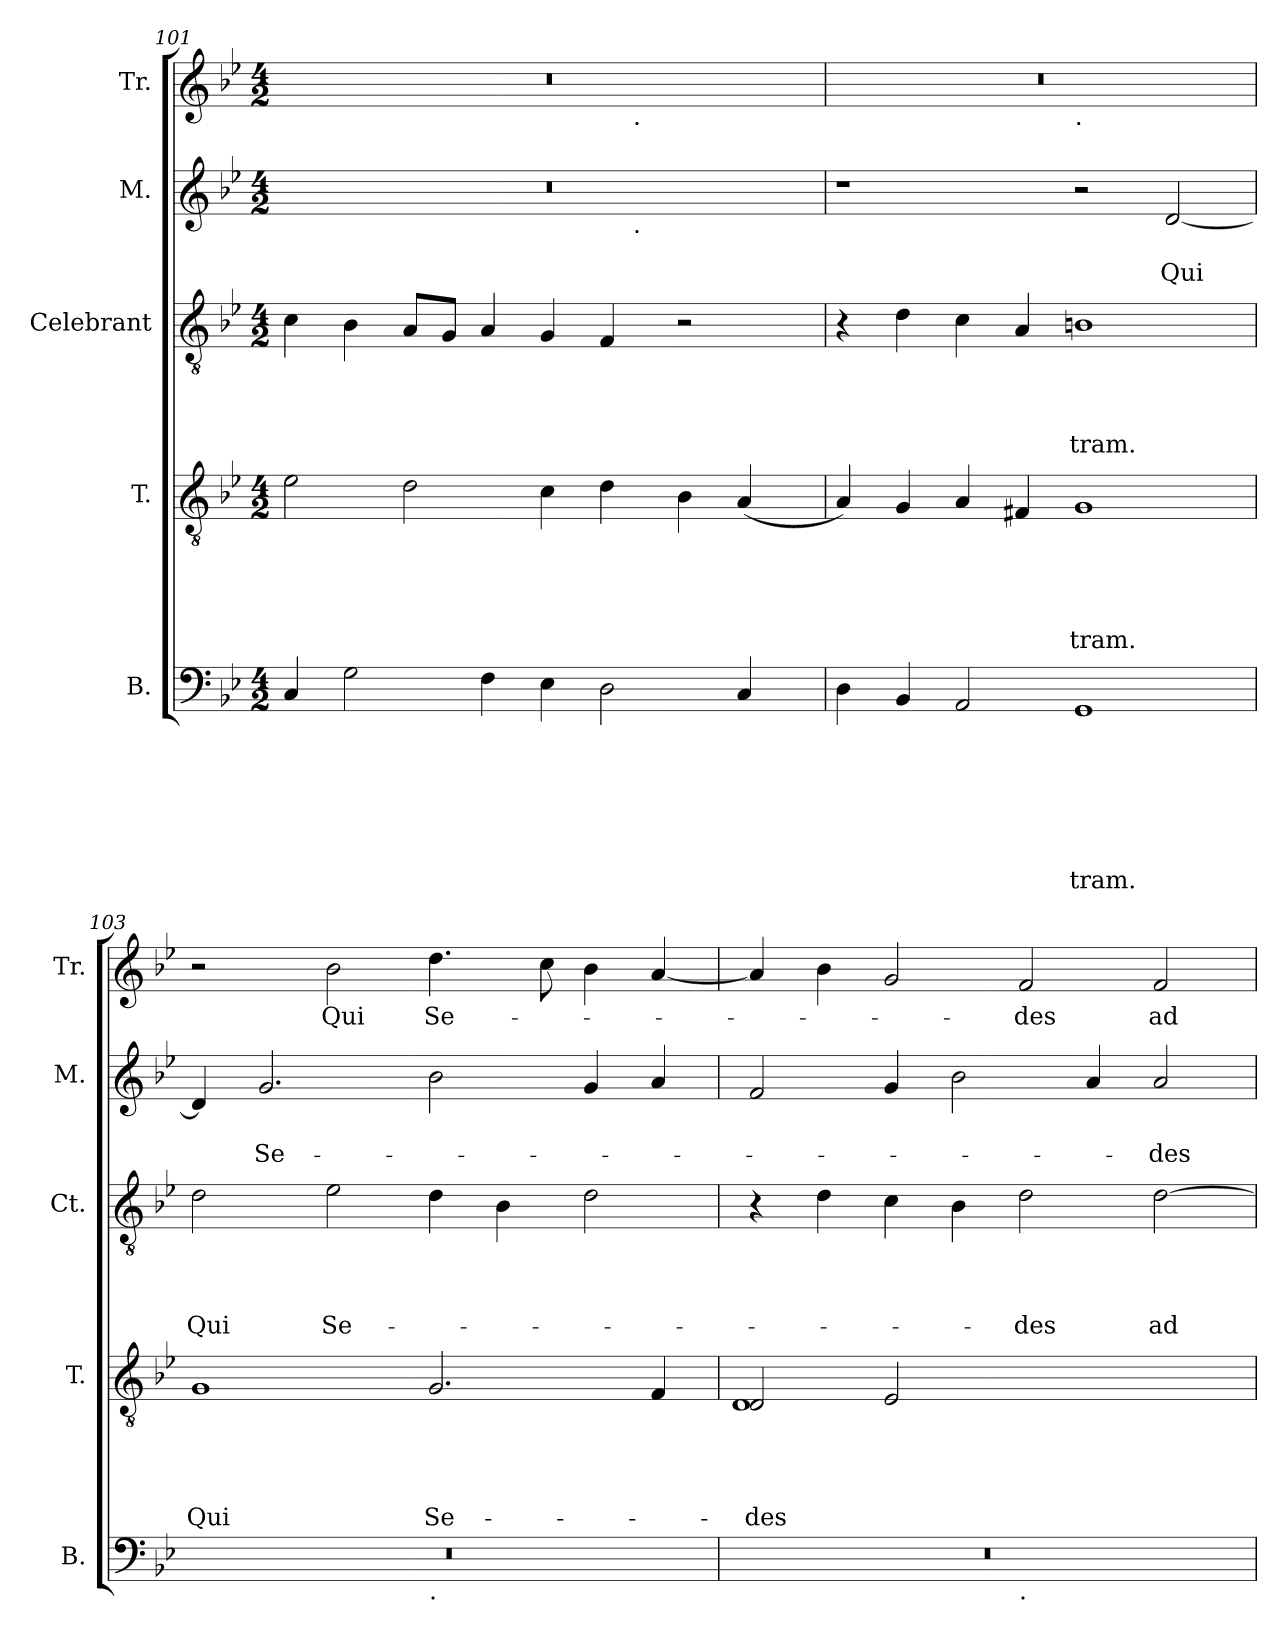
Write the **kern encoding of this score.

**kern	**text	**text	**text	**text	**text	**text	**text	**kern	**text	**text	**text	**text	**text	**kern	**text	**text	**text	**text	**kern	**text	**text	**kern	**text
*part5	*part5	*part5	*part5	*part5	*part5	*part5	*part5	*part4	*part4	*part4	*part4	*part4	*part4	*part3	*part3	*part3	*part3	*part3	*part2	*part2	*part2	*part1	*part1
*staff5	*staff5	*staff5	*staff5	*staff5	*staff5	*staff5	*staff5	*staff4	*staff4	*staff4	*staff4	*staff4	*staff4	*staff3	*staff3	*staff3	*staff3	*staff3	*staff2	*staff2	*staff2	*staff1	*staff1
*I"B.	*	*	*	*	*	*	*	*I"T.	*	*	*	*	*	*I"Celebrant	*	*	*	*	*I"M.	*	*	*I"Tr.	*
*I'B.	*	*	*	*	*	*	*	*I'T.	*	*	*	*	*	*I'Ct.	*	*	*	*	*I'M.	*	*	*I'Tr.	*
!!LO:LB:g=z
*clefF4	*	*	*	*	*	*	*	*clefGv2	*	*	*	*	*	*clefGv2	*	*	*	*	*clefG2	*	*	*clefG2	*
*k[b-e-]	*	*	*	*	*	*	*	*k[b-e-]	*	*	*	*	*	*k[b-e-]	*	*	*	*	*k[b-e-]	*	*	*k[b-e-]	*
*B-:	*	*	*	*	*	*	*	*B-:	*	*	*	*	*	*B-:	*	*	*	*	*B-:	*	*	*B-:	*
*M4/2	*	*	*	*	*	*	*	*M4/2	*	*	*	*	*	*M4/2	*	*	*	*	*M4/2	*	*	*M4/2	*
=101	=101	=101	=101	=101	=101	=101	=101	=101	=101	=101	=101	=101	=101	=101	=101	=101	=101	=101	=101	=101	=101	=101	=101
*	*	*	*	*	*	*	*	*	*	*	*	*	*	*	*	*	*	*	*^	*	*	*^	*
4C/	.	.	.	.	.	.	.	2e-\	.	.	.	.	.	4c\	.	.	.	.	0r	1ryy	.	.	0r	1ryy	.
2G\	.	.	.	.	.	.	.	.	.	.	.	.	.	4B-\	.	.	.	.	.	.	.	.	.	.	.
.	.	.	.	.	.	.	.	2d\	.	.	.	.	.	8A/L	.	.	.	.	.	.	.	.	.	.	.
.	.	.	.	.	.	.	.	.	.	.	.	.	.	8G/J	.	.	.	.	.	.	.	.	.	.	.
4F\	.	.	.	.	.	.	.	.	.	.	.	.	.	4A/	.	.	.	.	.	.	.	.	.	.	.
4E-\	.	.	.	.	.	.	.	4c\	.	.	.	.	.	4G/	.	.	.	.	.	4ryy	.	.	.	4ryy	.
2D\	.	.	.	.	.	.	.	4d\	.	.	.	.	.	4F/	.	.	.	.	.	16.ryy	.	.	.	16.ryy	.
!	!	!	!	!	!	!	!	!	!	!	!	!	!	!	!	!	!	!	!	!	!	!	!	!LO:TX:b:t=.	!
!	!	!	!	!	!	!	!	!	!	!	!	!	!	!	!	!	!	!	!	!LO:TX:b:t=.	!	!	!	!	!
.	.	.	.	.	.	.	.	.	.	.	.	.	.	.	.	.	.	.	.	2ryy	.	.	.	2ryy	.
.	.	.	.	.	.	.	.	4B-\	.	.	.	.	.	2r	.	.	.	.	.	.	.	.	.	.	.
4C/	.	.	.	.	.	.	.	(<4A/	.	.	.	.	.	.	.	.	.	.	.	.	.	.	.	.	.
.	.	.	.	.	.	.	.	.	.	.	.	.	.	.	.	.	.	.	.	8ryy	.	.	.	8ryy	.
.	.	.	.	.	.	.	.	.	.	.	.	.	.	.	.	.	.	.	.	32ryy	.	.	.	32ryy	.
*	*	*	*	*	*	*	*	*	*	*	*	*	*	*	*	*	*	*	*v	*v	*	*	*	*	*
=102	=102	=102	=102	=102	=102	=102	=102	=102	=102	=102	=102	=102	=102	=102	=102	=102	=102	=102	=102	=102	=102	=102	=102	=102
4D\	.	.	.	.	.	.	.	4A/)	.	.	.	.	.	4r	.	.	.	.	1r	.	.	0r	1ryy	.
4BB-/	.	.	.	.	.	.	.	4G/	.	.	.	.	.	4d\	.	.	.	.	.	.	.	.	.	.
2AA/	.	.	.	.	.	.	.	4A/	.	.	.	.	.	4c\	.	.	.	.	.	.	.	.	.	.
.	.	.	.	.	.	.	.	4F#/	.	.	.	.	.	4A/	.	.	.	.	.	.	.	.	.	.
!	!	!	!	!	!	!	!	!	!	!	!	!	!	!	!	!	!	!	!	!	!	!	!LO:TX:b:t=.	!
!	!	!	!	!	!	!	!LO:LY:b	!	!	!	!	!	!LO:LY:b	!	!	!	!	!LO:LY:b	!	!	!	!	!	!
1GG	.	.	.	.	.	.	-tram.	1G	.	.	.	.	-tram.	1Bn	.	.	.	-tram.	2r	.	.	.	1ryy	.
!	!	!	!	!	!	!	!	!	!	!	!	!	!	!	!	!	!	!	!	!	!LO:LY:b	!	!	!
.	.	.	.	.	.	.	.	.	.	.	.	.	.	.	.	.	.	.	[<2d/	.	Qui	.	.	.
=103	=103	=103	=103	=103	=103	=103	=103	=103	=103	=103	=103	=103	=103	=103	=103	=103	=103	=103	=103	=103	=103	=103	=103	=103
!	!	!	!	!	!	!	!	!	!	!	!	!	!LO:LY:b	!	!	!	!	!LO:LY:b	!	!	!	!	!	!
*^	*	*	*	*	*	*	*	*	*	*	*	*	*	*	*	*	*	*	*	*	*	*v	*v	*
0r	1ryy	.	.	.	.	.	.	.	1G	.	.	.	.	Qui	2d\	.	.	.	Qui	4d/]	.	.	2r	.
!	!	!	!	!	!	!	!	!	!	!	!	!	!	!	!	!	!	!	!	!	!	!LO:LY:b	!	!
.	.	.	.	.	.	.	.	.	.	.	.	.	.	.	.	.	.	.	.	2.g/	.	Se-	.	.
!	!	!	!	!	!	!	!	!	!	!	!	!	!	!	!	!	!	!	!LO:LY:b	!	!	!	!	!LO:LY:b
.	.	.	.	.	.	.	.	.	.	.	.	.	.	.	2e-\	.	.	.	Se-	.	.	.	2b-\	Qui
!	!LO:TX:b:t=.	!	!	!	!	!	!	!	!	!	!	!	!	!	!	!	!	!	!	!	!	!	!	!
!	!	!	!	!	!	!	!	!	!	!	!	!	!	!LO:LY:b	!	!	!	!	!	!	!	!	!	!LO:LY:b
.	1ryy	.	.	.	.	.	.	.	2.G/	.	.	.	.	Se-	4d\	.	.	.	.	2b-\	.	.	4.dd\	Se-
.	.	.	.	.	.	.	.	.	.	.	.	.	.	.	4B-\	.	.	.	.	.	.	.	.	.
.	.	.	.	.	.	.	.	.	.	.	.	.	.	.	.	.	.	.	.	.	.	.	8cc\	.
.	.	.	.	.	.	.	.	.	.	.	.	.	.	.	2d\	.	.	.	.	4g/	.	.	4b-\	.
.	.	.	.	.	.	.	.	.	4F/	.	.	.	.	.	.	.	.	.	.	4a/	.	.	[<4a/	.
=104	=104	=104	=104	=104	=104	=104	=104	=104	=104	=104	=104	=104	=104	=104	=104	=104	=104	=104	=104	=104	=104	=104	=104	=104
*	*	*	*	*	*	*	*	*	*^	*	*	*	*	*	*	*	*	*	*	*	*	*	*	*
!	!	!	!	!	!	!	!	!	!	!	!	!	!	!	!LO:LY:b	!	!	!	!	!	!	!	!	!	!
0r	1ryy	.	.	.	.	.	.	.	2D/	1D	.	.	.	.	-des	4r	.	.	.	.	2f/	.	.	4a/]	.
.	.	.	.	.	.	.	.	.	.	.	.	.	.	.	.	4d\	.	.	.	.	.	.	.	4b-\	.
.	.	.	.	.	.	.	.	.	2E-/	.	.	.	.	.	.	4c\	.	.	.	.	4g/	.	.	2g/	.
.	.	.	.	.	.	.	.	.	.	.	.	.	.	.	.	4B-\	.	.	.	.	2b-\	.	.	.	.
!	!LO:TX:b:t=.	!	!	!	!	!	!	!	!	!	!	!	!	!	!	!	!	!	!	!	!	!	!	!	!
!	!	!	!	!	!	!	!	!	!	!	!	!	!	!	!	!	!	!	!	!LO:LY:b	!	!	!	!	!LO:LY:b
.	1ryy	.	.	.	.	.	.	.	1ryy	1ryy	.	.	.	.	.	2d\	.	.	.	-des	.	.	.	2f/	-des
.	.	.	.	.	.	.	.	.	.	.	.	.	.	.	.	.	.	.	.	.	4a/	.	.	.	.
!	!	!	!	!	!	!	!	!	!	!	!	!	!	!	!	!	!	!	!	!LO:LY:b	!	!	!LO:LY:b	!	!LO:LY:b
.	.	.	.	.	.	.	.	.	.	.	.	.	.	.	.	[>2d\	.	.	.	ad	2a/	.	-des	2f/	ad
*v	*v	*	*	*	*	*	*	*	*	*	*	*	*	*	*	*	*	*	*	*	*	*	*	*	*
*	*	*	*	*	*	*	*	*v	*v	*	*	*	*	*	*	*	*	*	*	*	*	*	*	*
=	=	=	=	=	=	=	=	=	=	=	=	=	=	=	=	=	=	=	=	=	=	=	=
*-	*-	*-	*-	*-	*-	*-	*-	*-	*-	*-	*-	*-	*-	*-	*-	*-	*-	*-	*-	*-	*-	*-	*-
